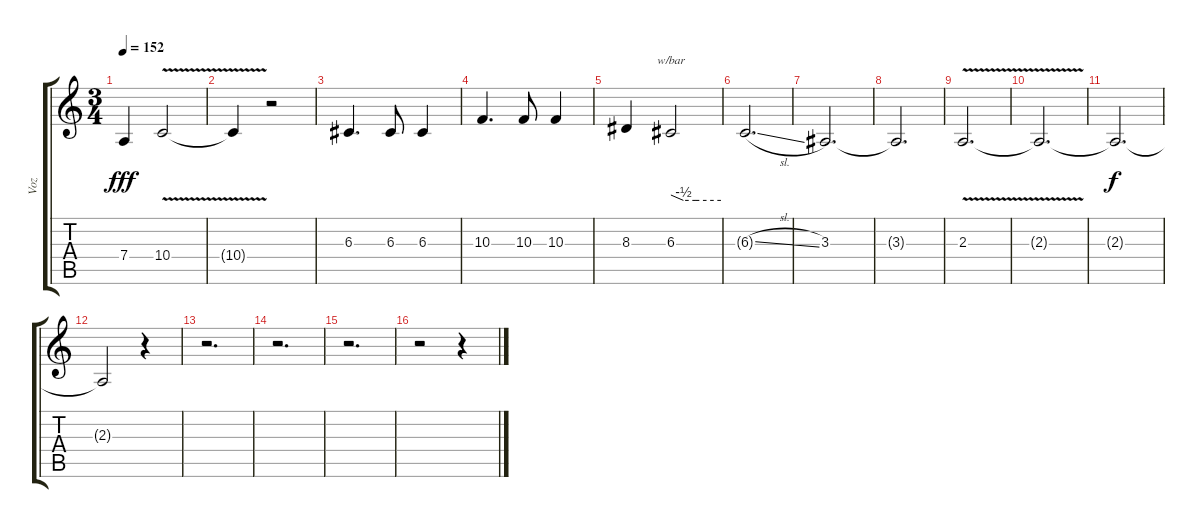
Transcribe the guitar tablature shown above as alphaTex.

\track ("Voz" "Voz") {instrument baritonesax}
\staff {score tabs}
\tuning (E4 B3 G3 D3 A2 E2) {hide}
\ts (3 4)
\tempo 152
\clef g2
\ks c
7.4.4{dy fff} 10.4{v}.2 |
10.4{t}.4 r.2 |
6.3.4{d} 6.3.8 6.3.4 |
10.3.4{d} 10.3.8 10.3.4 |
8.3.4 6.3.2{tbe (custom default 0 0 15 -2 30 -2 60 -2)} |
6.3{sl t}.2{d} |
3.3.2{d} |
3.3{t}.2{d} |
2.3{v}.2{d} |
2.3{t}.2{d} |
2.3{t}.2{d dy f} |
2.3{t}.2 r.4 |
r.2{d} |
r.2{d} |
r.2{d} |
r.2 r.4
